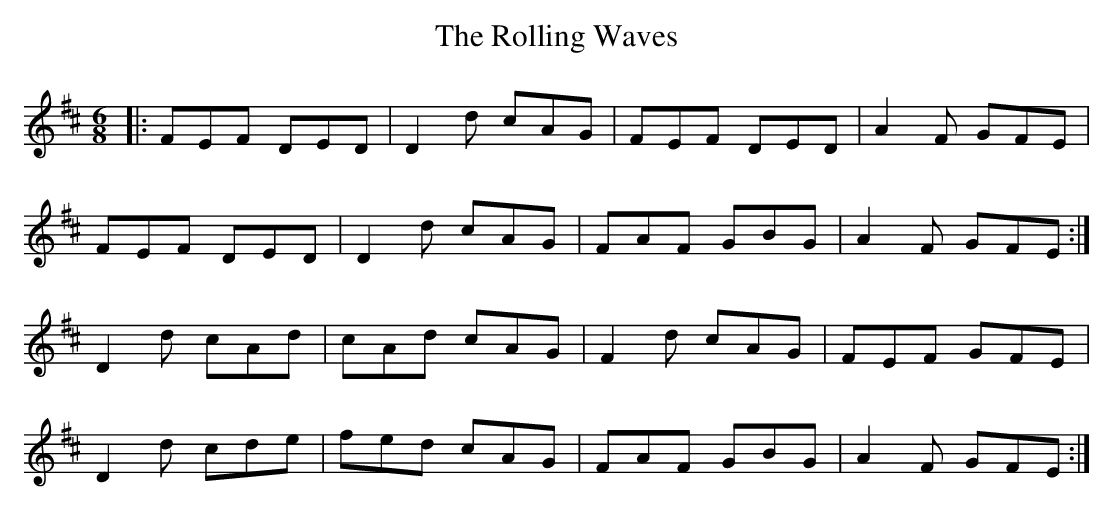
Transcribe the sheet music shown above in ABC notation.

X:1
T: The Rolling Waves
M: 6/8
L: 1/8
K: Dmaj
|:FEF DED|D2d cAG|FEF DED|A2F GFE|
FEF DED|D2d cAG|FAF GBG|A2F GFE:|
D2d cAd|cAd cAG|F2d cAG|FEF GFE|
D2d cde|fed cAG|FAF GBG|A2F GFE:|
